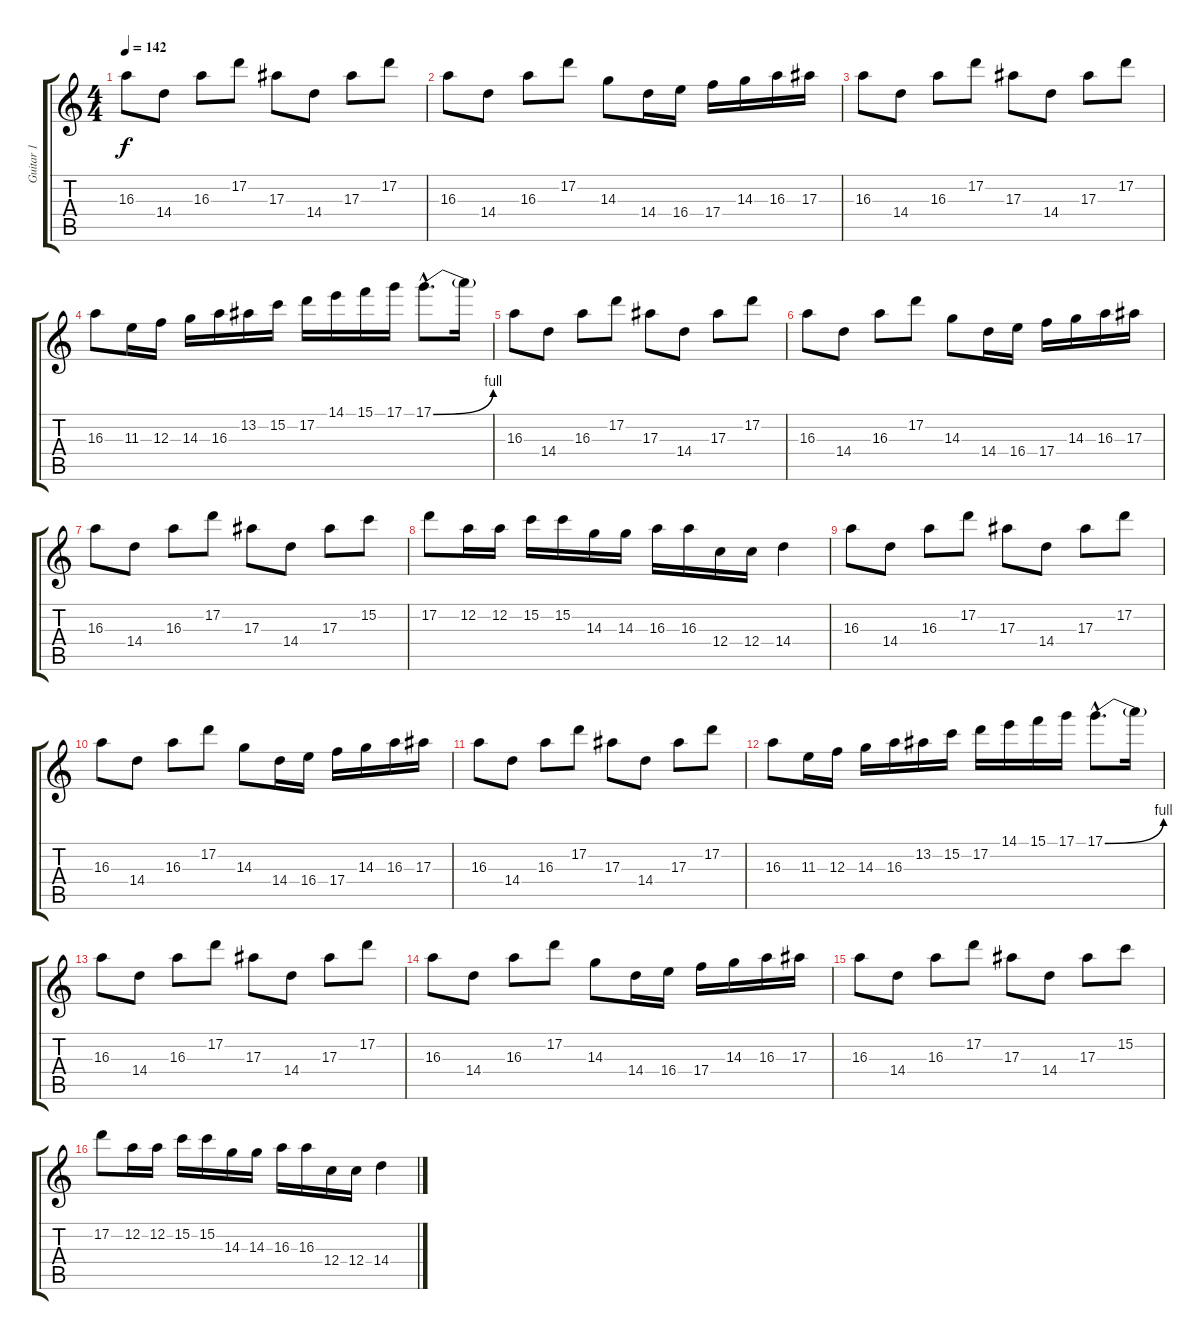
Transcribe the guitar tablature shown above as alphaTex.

\track ("Guitar 1" "Guitar 1") {instrument overdrivenguitar}
\staff {score tabs}
\tuning (D4 A3 F3 C3 G2 D2) {hide}
\ts (4 4)
\tempo 142
\clef g2
\ks c
16.3.8{dy f instrument overdrivenguitar} 14.4.8 16.3.8 17.2.8 17.3.8 14.4.8 17.3.8 17.2.8 |
16.3.8 14.4.8 16.3.8 17.2.8 14.3.8 14.4.16 16.4.16 17.4.16 14.3.16 16.3.16 17.3.16 |
16.3.8 14.4.8 16.3.8 17.2.8 17.3.8 14.4.8 17.3.8 17.2.8 |
16.3.8 11.3.16 12.3.16 14.3.16 16.3.16 13.2.16 15.2.16 17.2.16 14.1.16 15.1.16 17.1.16 17.1{be (bend 0 0 60 4) hac}.8{d} 17.1{t}.16 |
16.3.8 14.4.8 16.3.8 17.2.8 17.3.8 14.4.8 17.3.8 17.2.8 |
16.3.8 14.4.8 16.3.8 17.2.8 14.3.8 14.4.16 16.4.16 17.4.16 14.3.16 16.3.16 17.3.16 |
16.3.8 14.4.8 16.3.8 17.2.8 17.3.8 14.4.8 17.3.8 15.2.8 |
17.2.8 12.2.16 12.2.16 15.2.16 15.2.16 14.3.16 14.3.16 16.3.16 16.3.16 12.4.16 12.4.16 14.4.4 |
16.3.8 14.4.8 16.3.8 17.2.8 17.3.8 14.4.8 17.3.8 17.2.8 |
16.3.8 14.4.8 16.3.8 17.2.8 14.3.8 14.4.16 16.4.16 17.4.16 14.3.16 16.3.16 17.3.16 |
16.3.8 14.4.8 16.3.8 17.2.8 17.3.8 14.4.8 17.3.8 17.2.8 |
16.3.8 11.3.16 12.3.16 14.3.16 16.3.16 13.2.16 15.2.16 17.2.16 14.1.16 15.1.16 17.1.16 17.1{be (bend 0 0 60 4) hac}.8{d} 17.1{t}.16 |
16.3.8 14.4.8 16.3.8 17.2.8 17.3.8 14.4.8 17.3.8 17.2.8 |
16.3.8 14.4.8 16.3.8 17.2.8 14.3.8 14.4.16 16.4.16 17.4.16 14.3.16 16.3.16 17.3.16 |
16.3.8 14.4.8 16.3.8 17.2.8 17.3.8 14.4.8 17.3.8 15.2.8 |
17.2.8 12.2.16 12.2.16 15.2.16 15.2.16 14.3.16 14.3.16 16.3.16 16.3.16 12.4.16 12.4.16 14.4.4
